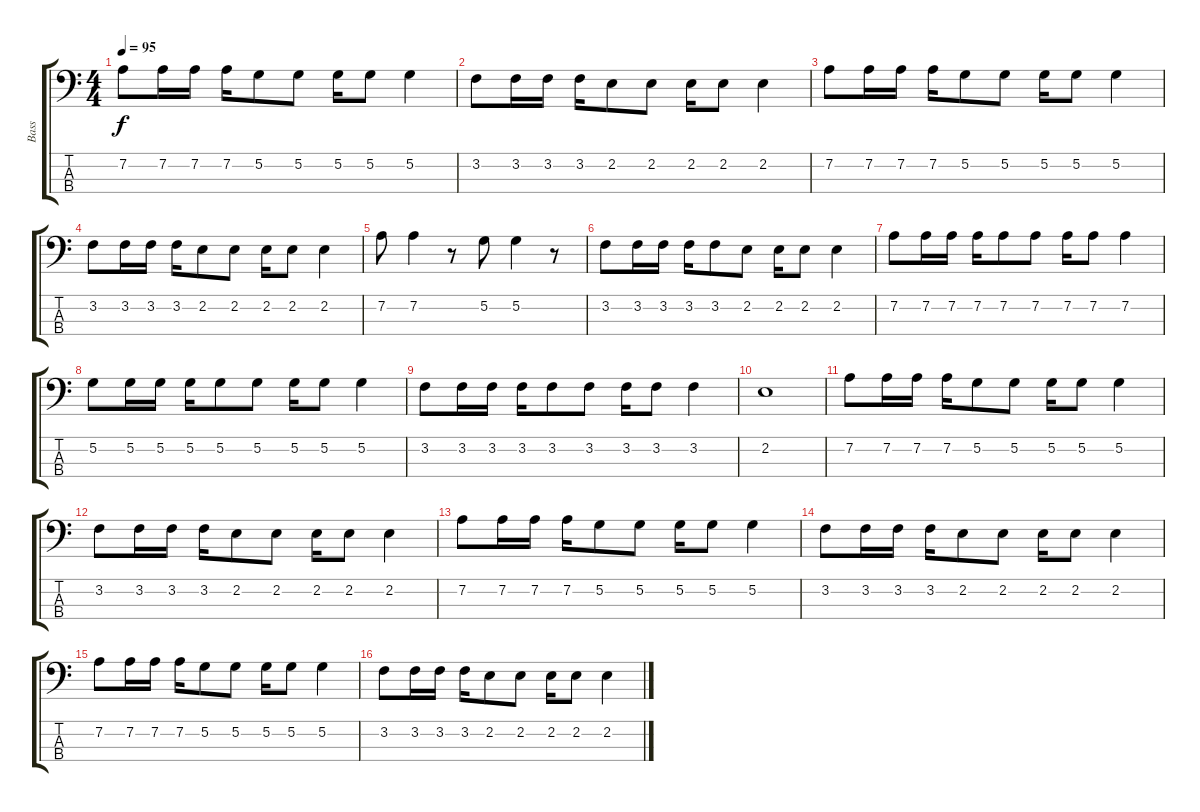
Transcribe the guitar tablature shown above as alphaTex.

\track ("Bass" "Bass") {instrument electricbassfinger}
\staff {score tabs}
\tuning (G2 D2 A1 E1) {hide}
\ts (4 4)
\tempo 95
\clef f4
\ks c
7.2.8{dy f} 7.2.16 7.2.16 7.2.16 5.2.8 5.2.8 5.2.16 5.2.8 5.2.4 |
3.2.8 3.2.16 3.2.16 3.2.16 2.2.8 2.2.8 2.2.16 2.2.8 2.2.4 |
7.2.8 7.2.16 7.2.16 7.2.16 5.2.8 5.2.8 5.2.16 5.2.8 5.2.4 |
3.2.8 3.2.16 3.2.16 3.2.16 2.2.8 2.2.8 2.2.16 2.2.8 2.2.4 |
7.2.8 7.2.4 r.8 5.2.8 5.2.4 r.8 |
3.2.8 3.2.16 3.2.16 3.2.16 3.2.8 2.2.8 2.2.16 2.2.8 2.2.4 |
7.2.8 7.2.16 7.2.16 7.2.16 7.2.8 7.2.8 7.2.16 7.2.8 7.2.4 |
5.2.8 5.2.16 5.2.16 5.2.16 5.2.8 5.2.8 5.2.16 5.2.8 5.2.4 |
3.2.8 3.2.16 3.2.16 3.2.16 3.2.8 3.2.8 3.2.16 3.2.8 3.2.4 |
2.2.1 |
7.2.8 7.2.16 7.2.16 7.2.16 5.2.8 5.2.8 5.2.16 5.2.8 5.2.4 |
3.2.8 3.2.16 3.2.16 3.2.16 2.2.8 2.2.8 2.2.16 2.2.8 2.2.4 |
7.2.8 7.2.16 7.2.16 7.2.16 5.2.8 5.2.8 5.2.16 5.2.8 5.2.4 |
3.2.8 3.2.16 3.2.16 3.2.16 2.2.8 2.2.8 2.2.16 2.2.8 2.2.4 |
7.2.8 7.2.16 7.2.16 7.2.16 5.2.8 5.2.8 5.2.16 5.2.8 5.2.4 |
3.2.8 3.2.16 3.2.16 3.2.16 2.2.8 2.2.8 2.2.16 2.2.8 2.2.4
